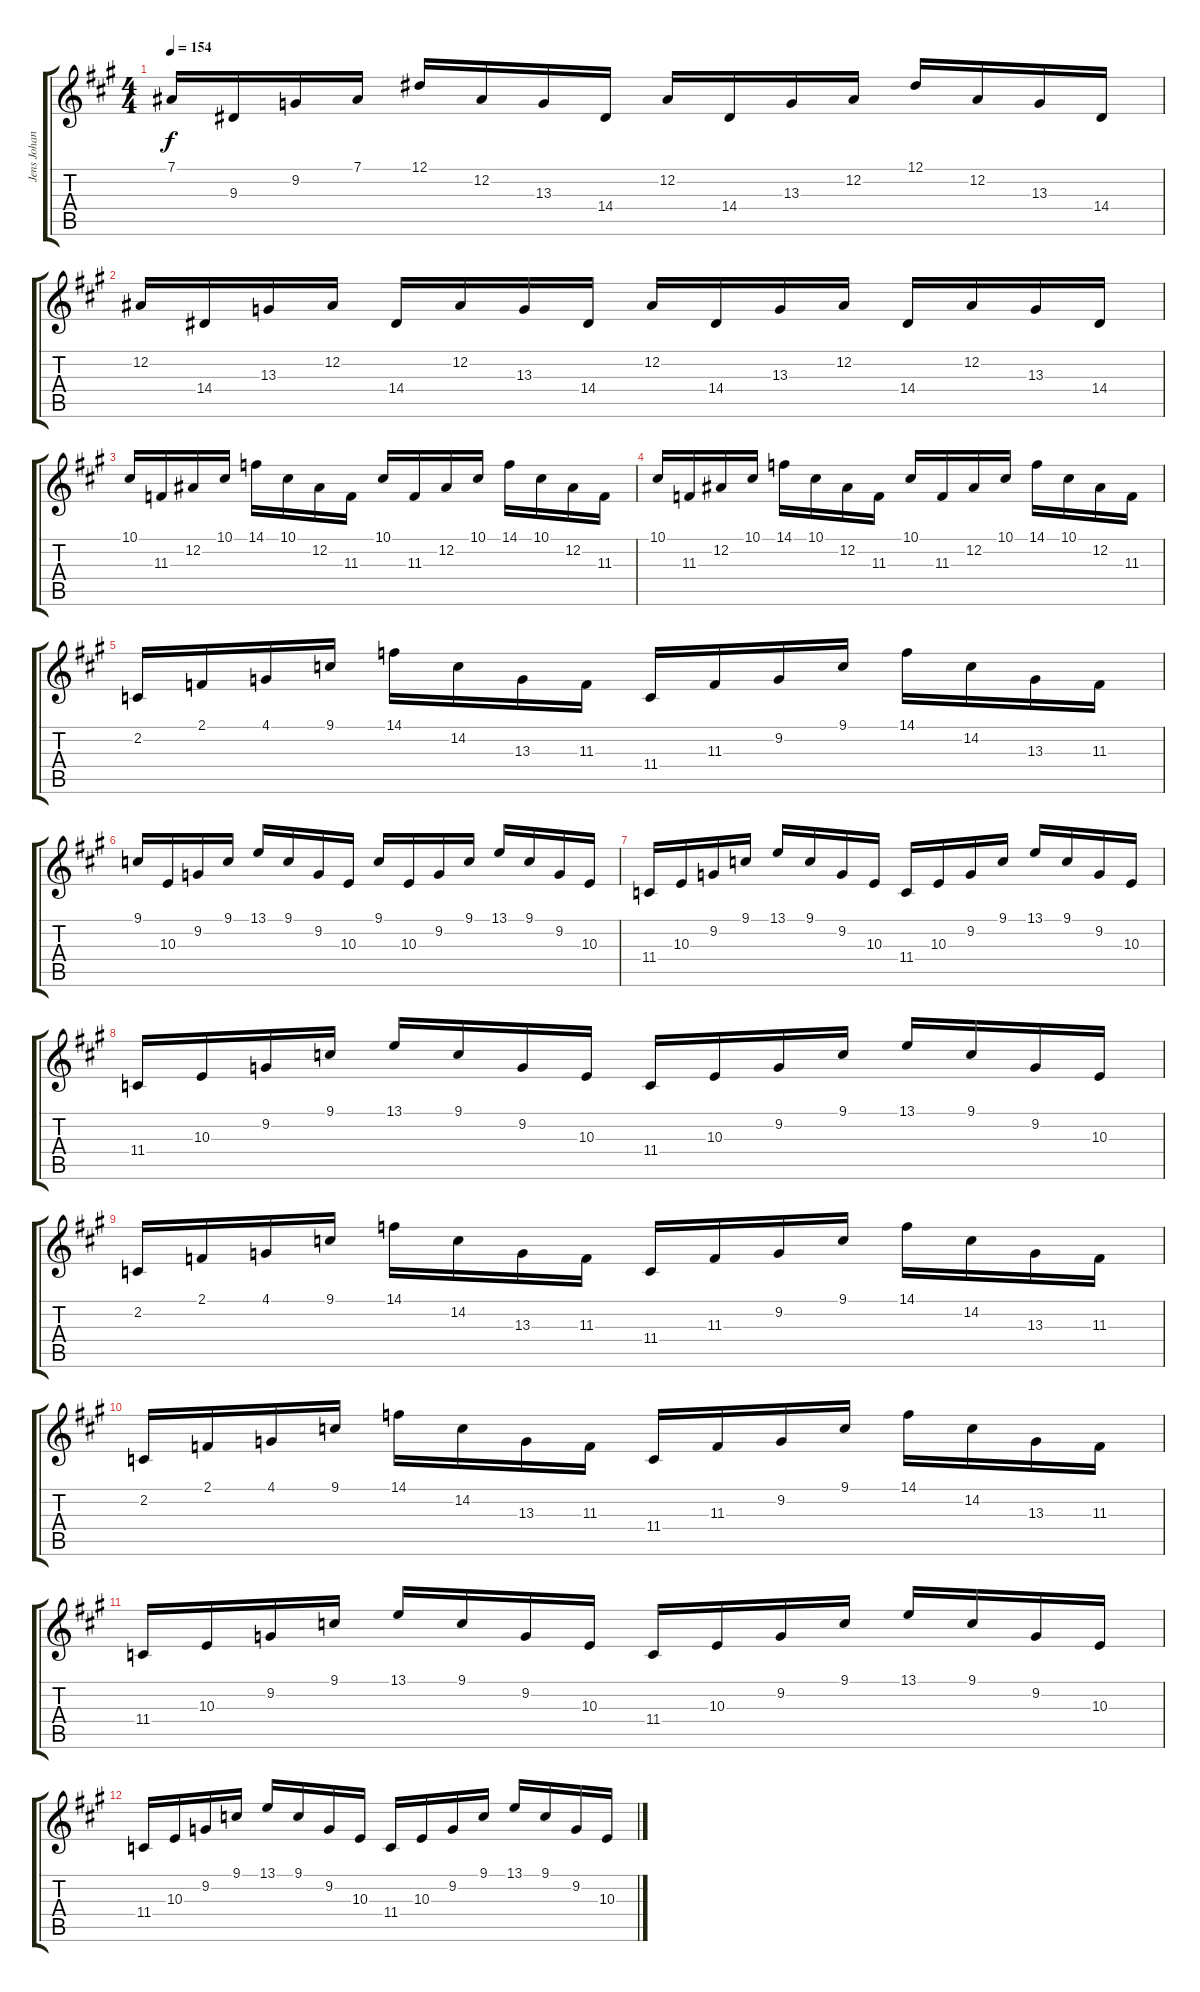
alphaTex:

\track ("Jens Johansson I" "Jens Johan") {instrument harpsichord}
\staff {score tabs}
\tuning (Eb4 Bb3 Gb3 Db3 Ab2 Eb2) {hide}
\ts (4 4)
\tempo 154
\clef g2
\ks a
7.1.16{dy f} 9.3.16 9.2.16 7.1.16 12.1.16 12.2.16 13.3.16 14.4.16 12.2.16 14.4.16 13.3.16 12.2.16 12.1.16 12.2.16 13.3.16 14.4.16 |
12.2.16 14.4.16 13.3.16 12.2.16 14.4.16 12.2.16 13.3.16 14.4.16 12.2.16 14.4.16 13.3.16 12.2.16 14.4.16 12.2.16 13.3.16 14.4.16 |
10.1.16 11.3.16 12.2.16 10.1.16 14.1.16 10.1.16 12.2.16 11.3.16 10.1.16 11.3.16 12.2.16 10.1.16 14.1.16 10.1.16 12.2.16 11.3.16 |
10.1.16 11.3.16 12.2.16 10.1.16 14.1.16 10.1.16 12.2.16 11.3.16 10.1.16 11.3.16 12.2.16 10.1.16 14.1.16 10.1.16 12.2.16 11.3.16 |
2.2.16 2.1.16 4.1.16 9.1.16 14.1.16 14.2.16 13.3.16 11.3.16 11.4.16 11.3.16 9.2.16 9.1.16 14.1.16 14.2.16 13.3.16 11.3.16 |
9.1.16 10.3.16 9.2.16 9.1.16 13.1.16 9.1.16 9.2.16 10.3.16 9.1.16 10.3.16 9.2.16 9.1.16 13.1.16 9.1.16 9.2.16 10.3.16 |
11.4.16 10.3.16 9.2.16 9.1.16 13.1.16 9.1.16 9.2.16 10.3.16 11.4.16 10.3.16 9.2.16 9.1.16 13.1.16 9.1.16 9.2.16 10.3.16 |
11.4.16 10.3.16 9.2.16 9.1.16 13.1.16 9.1.16 9.2.16 10.3.16 11.4.16 10.3.16 9.2.16 9.1.16 13.1.16 9.1.16 9.2.16 10.3.16 |
2.2.16 2.1.16 4.1.16 9.1.16 14.1.16 14.2.16 13.3.16 11.3.16 11.4.16 11.3.16 9.2.16 9.1.16 14.1.16 14.2.16 13.3.16 11.3.16 |
2.2.16 2.1.16 4.1.16 9.1.16 14.1.16 14.2.16 13.3.16 11.3.16 11.4.16 11.3.16 9.2.16 9.1.16 14.1.16 14.2.16 13.3.16 11.3.16 |
11.4.16 10.3.16 9.2.16 9.1.16 13.1.16 9.1.16 9.2.16 10.3.16 11.4.16 10.3.16 9.2.16 9.1.16 13.1.16 9.1.16 9.2.16 10.3.16 |
11.4.16 10.3.16 9.2.16 9.1.16 13.1.16 9.1.16 9.2.16 10.3.16 11.4.16 10.3.16 9.2.16 9.1.16 13.1.16 9.1.16 9.2.16 10.3.16
